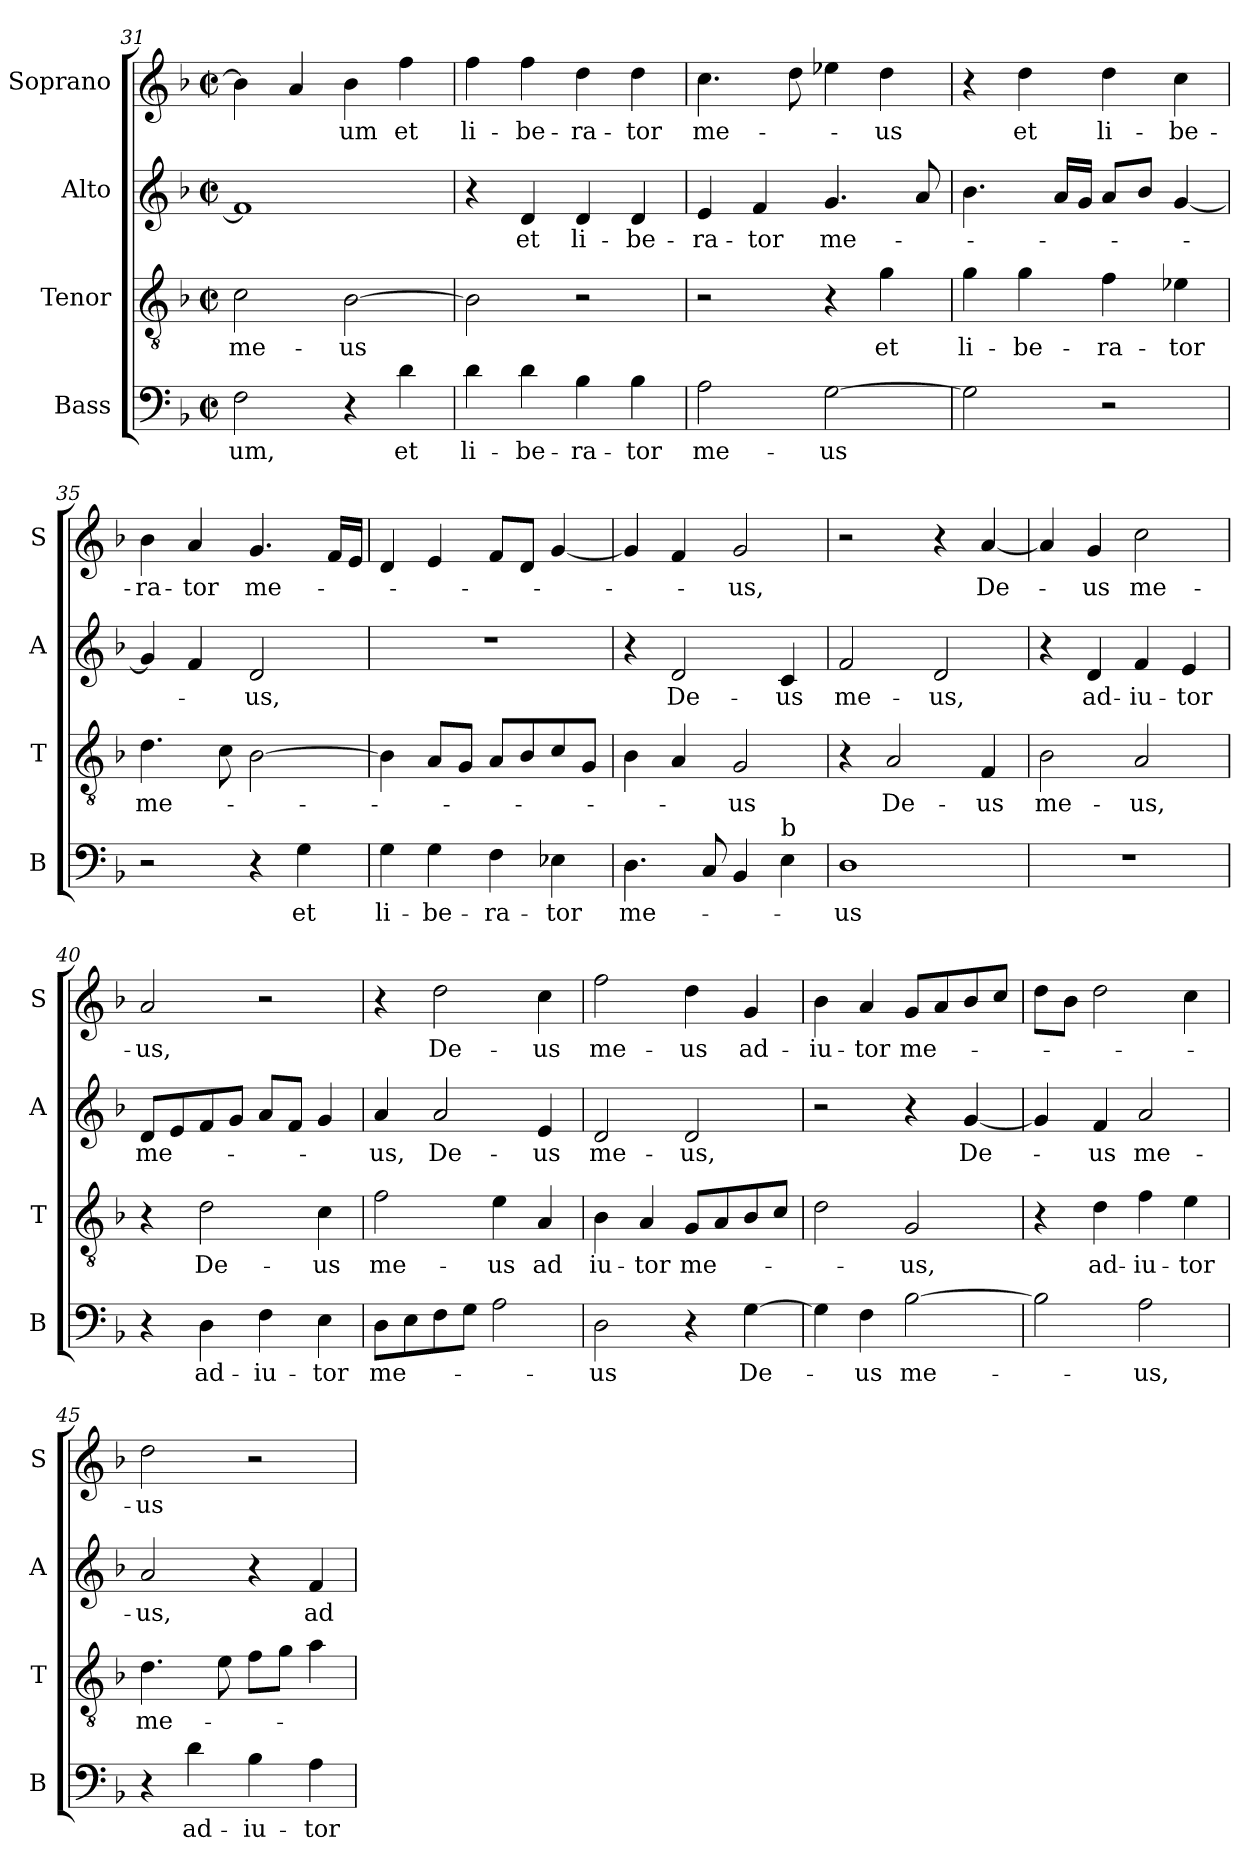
**kern	**text	**kern	**text	**kern	**text	**kern	**text
*part4	*part4	*part3	*part3	*part2	*part2	*part1	*part1
*staff4	*staff4	*staff3	*staff3	*staff2	*staff2	*staff1	*staff1
*I"Bass	*	*I"Tenor	*	*I"Alto	*	*I"Soprano	*
*I'B	*	*I'T	*	*I'A	*	*I'S	*
!!LO:PB:g=z
*clefF4	*	*clefGv2	*	*clefG2	*	*clefG2	*
*k[b-]	*	*k[b-]	*	*k[b-]	*	*k[b-]	*
*F:	*	*F:	*	*F:	*	*F:	*
*M2/2	*	*M2/2	*	*M2/2	*	*M2/2	*
*met(c|)	*	*met(c|)	*	*met(c|)	*	*met(c|)	*
=31	=31	=31	=31	=31	=31	=31	=31
!	!LO:LY:b	!	!LO:LY:b	!	!	!	!
2F\	-um,	2c\	me-	1f]	.	4b-\]	.
.	.	.	.	.	.	4a/	.
!	!	!	!LO:LY:b	!	!	!	!LO:LY:b
4r	.	[2B-\	-us	.	.	4b-\	-um
!	!LO:LY:b	!	!	!	!	!	!LO:LY:b
4d\	et	.	.	.	.	4ff\	et
=32	=32	=32	=32	=32	=32	=32	=32
!	!LO:LY:b	!	!	!	!	!	!LO:LY:b
4d\	li-	2B-\]	.	4r	.	4ff\	li-
!	!LO:LY:b	!	!	!	!LO:LY:b	!	!LO:LY:b
4d\	-be-	.	.	4d/	et	4ff\	-be-
!	!LO:LY:b	!	!	!	!LO:LY:b	!	!LO:LY:b
4B-\	-ra-	2r	.	4d/	li-	4dd\	-ra-
!	!LO:LY:b	!	!	!	!LO:LY:b	!	!LO:LY:b
4B-\	-tor	.	.	4d/	-be-	4dd\	-tor
=33	=33	=33	=33	=33	=33	=33	=33
!	!LO:LY:b	!	!	!	!LO:LY:b	!	!LO:LY:b
2A\	me-	2r	.	4e/	-ra-	4.cc\	me-
!	!	!	!	!	!LO:LY:b	!	!
.	.	.	.	4f/	-tor	.	.
.	.	.	.	.	.	8dd\	.
!	!LO:LY:b	!	!	!	!LO:LY:b	!	!
[2G\	-us	4r	.	4.g/	me-	4ee-X\	.
!	!	!	!LO:LY:b	!	!	!	!LO:LY:b
.	.	4g\	et	.	.	4dd\	-us
.	.	.	.	8a/	.	.	.
=34	=34	=34	=34	=34	=34	=34	=34
!	!	!	!LO:LY:b	!	!	!	!
2G\]	.	4g\	li-	4.b-\	.	4r	.
!	!	!	!LO:LY:b	!	!	!	!LO:LY:b
.	.	4g\	-be-	.	.	4dd\	et
.	.	.	.	16a/LL	.	.	.
.	.	.	.	16g/JJ	.	.	.
!	!	!	!LO:LY:b	!	!	!	!LO:LY:b
2r	.	4f\	-ra-	8a/L	.	4dd\	li-
.	.	.	.	8b-/J	.	.	.
!	!	!	!LO:LY:b	!	!	!	!LO:LY:b
.	.	4e-X\	-tor	[4g/	.	4cc\	-be-
=35	=35	=35	=35	=35	=35	=35	=35
!	!	!	!LO:LY:b	!	!	!	!LO:LY:b
2r	.	4.d\	me-	4g/]	.	4b-\	-ra-
!	!	!	!	!	!	!	!LO:LY:b
.	.	.	.	4f/	.	4a/	-tor
.	.	8c\	.	.	.	.	.
!	!	!	!	!	!LO:LY:b	!	!LO:LY:b
4r	.	[2B-\	.	2d/	-us,	4.g/	me-
!	!LO:LY:b	!	!	!	!	!	!
4G\	et	.	.	.	.	.	.
.	.	.	.	.	.	16f/LL	.
.	.	.	.	.	.	16e/JJ	.
!!LO:LB:g=z
=36	=36	=36	=36	=36	=36	=36	=36
!	!LO:LY:b	!	!	!	!	!	!
4G\	li-	4B-\]	.	1r	.	4d/	.
!	!LO:LY:b	!	!	!	!	!	!
4G\	-be-	8A/L	.	.	.	4e/	.
.	.	8G/J	.	.	.	.	.
!	!LO:LY:b	!	!	!	!	!	!
4F\	-ra-	8A/L	.	.	.	8f/L	.
.	.	8B-/	.	.	.	8d/J	.
!	!LO:LY:b	!	!	!	!	!	!
4E-X\	-tor	8c/	.	.	.	[4g/	.
.	.	8G/J	.	.	.	.	.
=37	=37	=37	=37	=37	=37	=37	=37
!	!LO:LY:b	!	!	!	!	!	!
4.D\	me-	4B-\	.	4r	.	4g/]	.
!	!	!	!	!	!LO:LY:b	!	!
.	.	4A/	.	2d/	De-	4f/	.
8C/	.	.	.	.	.	.	.
!	!	!	!LO:LY:b	!	!	!	!LO:LY:b
4BB-/	.	2G/	-us	.	.	2g/	-us,
!LO:TX:a:t=b	!	!	!	!	!	!	!
!	!	!	!	!	!LO:LY:b	!	!
4E\	.	.	.	4c/	-us	.	.
=38	=38	=38	=38	=38	=38	=38	=38
!	!LO:LY:b	!	!	!	!LO:LY:b	!	!
1D	-us	4r	.	2f/	me-	2r	.
!	!	!	!LO:LY:b	!	!	!	!
.	.	2A/	De-	.	.	.	.
!	!	!	!	!	!LO:LY:b	!	!
.	.	.	.	2d/	-us,	4r	.
!	!	!	!LO:LY:b	!	!	!	!LO:LY:b
.	.	4F/	-us	.	.	[4a/	De-
=39	=39	=39	=39	=39	=39	=39	=39
!	!	!	!LO:LY:b	!	!	!	!
1r	.	2B-\	me-	4r	.	4a/]	.
!	!	!	!	!	!LO:LY:b	!	!LO:LY:b
.	.	.	.	4d/	ad-	4g/	-us
!	!	!	!LO:LY:b	!	!LO:LY:b	!	!LO:LY:b
.	.	2A/	-us,	4f/	-iu-	2cc\	me-
!	!	!	!	!	!LO:LY:b	!	!
.	.	.	.	4e/	-tor	.	.
=40	=40	=40	=40	=40	=40	=40	=40
!	!	!	!	!	!LO:LY:b	!	!LO:LY:b
4r	.	4r	.	8d/L	me-	2a/	-us,
.	.	.	.	8e/	.	.	.
!	!LO:LY:b	!	!LO:LY:b	!	!	!	!
4D\	ad-	2d\	De-	8f/	.	.	.
.	.	.	.	8g/J	.	.	.
!	!LO:LY:b	!	!	!	!	!	!
4F\	-iu-	.	.	8a/L	.	2r	.
.	.	.	.	8f/J	.	.	.
!	!LO:LY:b	!	!LO:LY:b	!	!	!	!
4E\	-tor	4c\	-us	4g/	.	.	.
!!LO:LB:g=z
=41	=41	=41	=41	=41	=41	=41	=41
!	!LO:LY:b	!	!LO:LY:b	!	!LO:LY:b	!	!
8D\L	me-	2f\	me-	4a/	-us,	4r	.
8E\	.	.	.	.	.	.	.
!	!	!	!	!	!LO:LY:b	!	!LO:LY:b
8F\	.	.	.	2a/	De-	2dd\	De-
8G\J	.	.	.	.	.	.	.
!	!	!	!LO:LY:b	!	!	!	!
2A\	.	4e\	-us	.	.	.	.
!	!	!	!LO:LY:b	!	!LO:LY:b	!	!LO:LY:b
.	.	4A/	ad	4e/	-us	4cc\	-us
=42	=42	=42	=42	=42	=42	=42	=42
!	!LO:LY:b	!	!LO:LY:b	!	!LO:LY:b	!	!LO:LY:b
2D\	-us	4B-\	iu-	2d/	me-	2ff\	me-
!	!	!	!LO:LY:b	!	!	!	!
.	.	4A/	-tor	.	.	.	.
!	!	!	!LO:LY:b	!	!LO:LY:b	!	!LO:LY:b
4r	.	8G/L	me-	2d/	-us,	4dd\	-us
.	.	8A/	.	.	.	.	.
!	!LO:LY:b	!	!	!	!	!	!LO:LY:b
[4G\	De-	8B-/	.	.	.	4g/	ad-
.	.	8c/J	.	.	.	.	.
=43	=43	=43	=43	=43	=43	=43	=43
!	!	!	!	!	!	!	!LO:LY:b
4G\]	.	2d\	.	2r	.	4b-\	-iu-
!	!LO:LY:b	!	!	!	!	!	!LO:LY:b
4F\	-us	.	.	.	.	4a/	-tor
!	!LO:LY:b	!	!LO:LY:b	!	!	!	!LO:LY:b
[2B-\	me-	2G/	-us,	4r	.	8g/L	me-
.	.	.	.	.	.	8a/	.
!	!	!	!	!	!LO:LY:b	!	!
.	.	.	.	[4g/	De-	8b-/	.
.	.	.	.	.	.	8cc/J	.
=44	=44	=44	=44	=44	=44	=44	=44
2B-\]	.	4r	.	4g/]	.	8dd\L	.
.	.	.	.	.	.	8b-\J	.
!	!	!	!LO:LY:b	!	!LO:LY:b	!	!
.	.	4d\	ad-	4f/	-us	2dd\	.
!	!LO:LY:b	!	!LO:LY:b	!	!LO:LY:b	!	!
2A\	-us,	4f\	-iu-	2a/	me-	.	.
!	!	!	!LO:LY:b	!	!	!	!
.	.	4e\	-tor	.	.	4cc\	.
=45	=45	=45	=45	=45	=45	=45	=45
!	!	!	!LO:LY:b	!	!LO:LY:b	!	!LO:LY:b
4r	.	4.d\	me-	2a/	-us,	2dd\	-us
!	!LO:LY:b	!	!	!	!	!	!
4d\	ad-	.	.	.	.	.	.
.	.	8e\	.	.	.	.	.
!	!LO:LY:b	!	!	!	!	!	!
4B-\	-iu-	8f\L	.	4r	.	2r	.
.	.	8g\J	.	.	.	.	.
!	!LO:LY:b	!	!	!	!LO:LY:b	!	!
4A\	-tor	4a\	.	4f/	ad-	.	.
=	=	=	=	=	=	=	=
*-	*-	*-	*-	*-	*-	*-	*-
